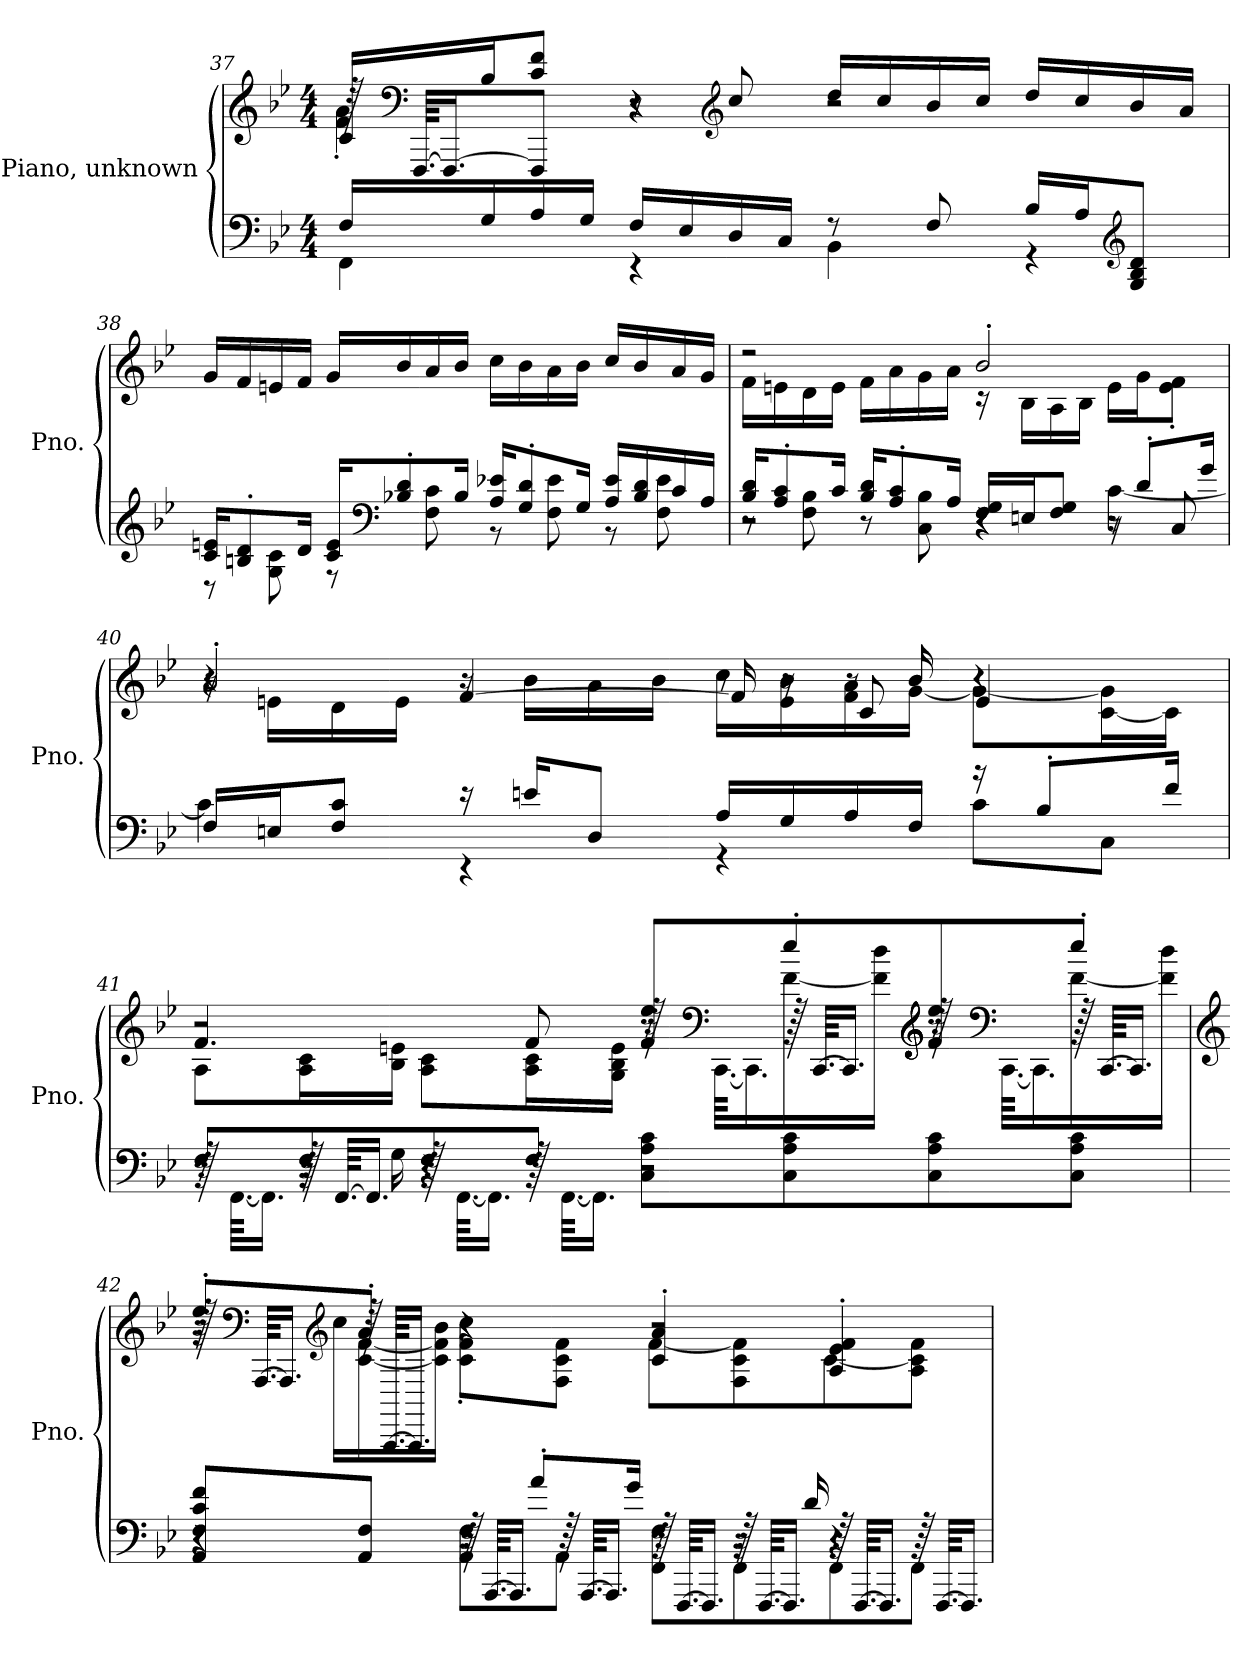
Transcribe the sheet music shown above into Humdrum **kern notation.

**kern	**kern
*part1	*part1
*staff2	*staff1
*I"Piano, unknown	*
*I'Pno.	*
!!LO:LB:g=z
*clefF4	*clefG2
*k[b-e-]	*k[b-e-]
*M4/4	*M4/4
=37	=37
*^	*^
*	*	*	*^
16F/LL	4FF\	16c/LL	4f\' 4a\'	128r
*	*	*clefF4	*	*
.	.	.	.	[64.FFF/KKLL
.	.	.	.	16.FFF/J_
16G/	.	16B-/J	.	.
16A/	.	8c/ 8f/J	.	8FFF/J]
16G/JJ	.	.	.	.
16F/LL	4r	8r	4r	4r
16E-/	.	.	.	.
*	*	*clefG2	*	*
16D/	.	8cc/	.	.
16C/JJ	.	.	.	.
8r	4BB-\	16dd/LL	2r	2r
.	.	16cc/	.	.
8F/	.	16b-/	.	.
.	.	16cc/JJ	.	.
16B-/LL	4r	16dd/LL	.	.
16A/J	.	16cc/	.	.
*clefG2	*	*	*	*
8G/ 8B-/ 8d/J	.	16b-/	.	.
.	.	16a/JJ	.	.
*	*	*v	*v	*v
!!LO:LB:g=z
=38	=38	=38
16c/ 16en/KL	8r	16g/LL
8Bn/' 8d/'	.	16f/
.	8G\ 8c\	16en/
16d/Jk	.	16f/JJ
16c/ 16e/KL	8r	16g/LL
*clefF4	*	*
8B-X/' 8d/'	.	16b-/
.	8F\ 8c\	16a/
16B-/Jk	.	16b-/JJ
16A/ 16e-X/KL	8r	16cc\LL
8G/' 8d/'	.	16b-\
.	8F\ 8e-\	16a\
16G/Jk	.	16b-\JJ
16A/ 16e-/LL	8r	16cc/LL
16B-/ 16d/	.	16b-/
16c/	8F\ 8e-\	16a/
16A/JJ	.	16g/JJ
=39	=39	=39
*	*^	*^
16B-/ 16d/KL	8r	2r	2r	16f\LL
8A/' 8c/'	.	.	.	16en\
.	8F\ 8B-\	.	.	16d\
16c/Jk	.	.	.	16e\JJ
16B-/ 16d/KL	8r	.	.	16f\LL
8A/' 8c/'	.	.	.	16a\
.	8C\ 8B-\	.	.	16g\
16A/Jk	.	.	.	16a\JJ
16F/ 16G/LL	4r	4r	2b-'/	16r
16En/J	.	.	.	16B-\LL
8F/ 8G/J	.	.	.	16A\
.	.	.	.	16B-\JJ
16r	[4c\	8r	.	16e\LL
8d'/L	.	.	.	16g\J
.	.	8C/	.	8e\' 8f\'J
16g/Jk	.	.	.	.
*	*v	*v	*	*
!!LO:LB:g=z
=40	=40	=40	=40
*	*	*	*^
16F/LL	4c\]	2a'/	16r	4r
16En/J	.	.	16en\LL	.
8F/ 8c/J	.	.	16d\	.
.	.	.	16e\JJ	.
16r	4r	.	16r	[4f/
16en/KL	.	.	16b-\LL	.
8D/J	.	.	16a\	.
.	.	.	16b-\JJ	.
16A/LL	4r	8r	16cc\LL	16f/]
16G/	.	.	16e\ 16b-\	16r
16A/	.	16r	16f\ 16a\	8c/
16F/JJ	.	16b-/	[16g\JJ	.
16r	8c\L	4r	8g\L_	4e/
8B-'/L	.	.	.	.
.	8C\J	.	[16c\ 16g\]L	.
16f/Jk	.	.	16c\JJ]	.
!!LO:PB:g=z	!!	!!
=41	=41	=41	=41	=41
*	*^	*	*	*
8F/L	128r	8r	4.f/	8A\L	2r
.	[64.FF\KKLL	.	.	.	.
.	16.FF\JJ]	.	.	.	.
8F/	16r	128r	.	16A\ 16c\L	.
.	.	[64.FF/KKLL	.	.	.
.	.	16.FF/JJ]	.	.	.
.	16G\	.	.	16B-\ 16en\JJ	.
8F/	128r	4r	.	8A\ 8c\L	.
.	[64.FF\KKLL	.	.	.	.
.	16.FF\JJ]	.	.	.	.
8F/J	128r	.	8f/	16A\ 16c\L	.
.	[64.FF\KKLL	.	.	.	.
.	16.FF\JJ]	.	.	.	.
.	.	.	.	16G\ 16B-\ 16e\JJ	.
2r	8C\ 8A\ 8c\L	2r	8f/ 8ee-/L	128r	8r
*	*	*	*clefF4	*	*
.	.	.	.	[64.CC\KKLL	.
.	.	.	.	16.CC\]	.
.	8C\ 8A\ 8c\	.	8ee-'/	[16f\	128r
.	.	.	.	.	[64.CC/KKLL
.	.	.	.	.	16.CC/JJ]
.	.	.	.	16f\] 16dd\JJ	.
*	*	*	*clefG2	*	*
.	8C\ 8A\ 8c\	.	8f/ 8ee-/	128r	8r
*	*	*	*clefF4	*	*
.	.	.	.	[64.CC\KKLL	.
.	.	.	.	16.CC\]	.
.	8C\ 8A\ 8c\J	.	8ee-'/J	[16f\	128r
.	.	.	.	.	[64.CC/KKLL
.	.	.	.	.	16.CC/JJ]
.	.	.	.	16f\] 16dd\JJ	.
!!LO:LB:g=z	!!	!!
=42	=42	=42	=42	=42	=42
*	*	*	*clefG2	*	*
8AA/ 8F/ 8c/ 8f/L	4r	4r	8ee-'/L	16r	128r
*	*	*	*clefF4	*	*
.	.	.	.	.	[64.AAA/KKLL
.	.	.	.	.	16.AAA/JJ]
*	*	*	*clefG2	*	*
.	.	.	.	16cc\LL	.
8AA/ 8F/J	.	.	8a'/J	[16c\ [16f\	128r
.	.	.	.	.	[64.AAA/KKLL
.	.	.	.	.	16.AAA/JJ]
.	.	.	.	16c\] 16f\] 16b-\JJ	.
16r	8AA\ 8F\L	128r	4r	8c\' 8f\' 8cc\'L	4r
.	.	[64.AAA/KKLL	.	.	.
.	.	16.AAA/JJ]	.	.	.
8a'/L	.	.	.	.	.
.	8AA\J	128r	.	8F\ 8c\ 8f\J	.
.	.	[64.AAA/KKLL	.	.	.
.	.	16.AAA/JJ]	.	.	.
16g/Jk	.	.	.	.	.
128r	8FF\ 8F\L	8r	4c/' 4a/'	[8f\L	2r
[64.FFF/KKLL	.	.	.	.	.
16.FFF/JJ]	.	.	.	.	.
16r	8FF\	128r	.	8F\ 8c\ 8f\]	.
.	.	[64.FFF/KKLL	.	.	.
.	.	16.FFF/JJ]	.	.	.
16d/	.	.	.	.	.
128r	8FF\	4r	4A/' 4e-/' 4f/'	[8c\	.
[64.FFF/KKLL	.	.	.	.	.
16.FFF/JJ]	.	.	.	.	.
128r	8FF\J	.	.	8A\ 8c\] 8f\J	.
[64.FFF/KKLL	.	.	.	.	.
16.FFF/JJ]	.	.	.	.	.
*v	*v	*v	*	*	*
*	*v	*v	*v
=	=
*-	*-
